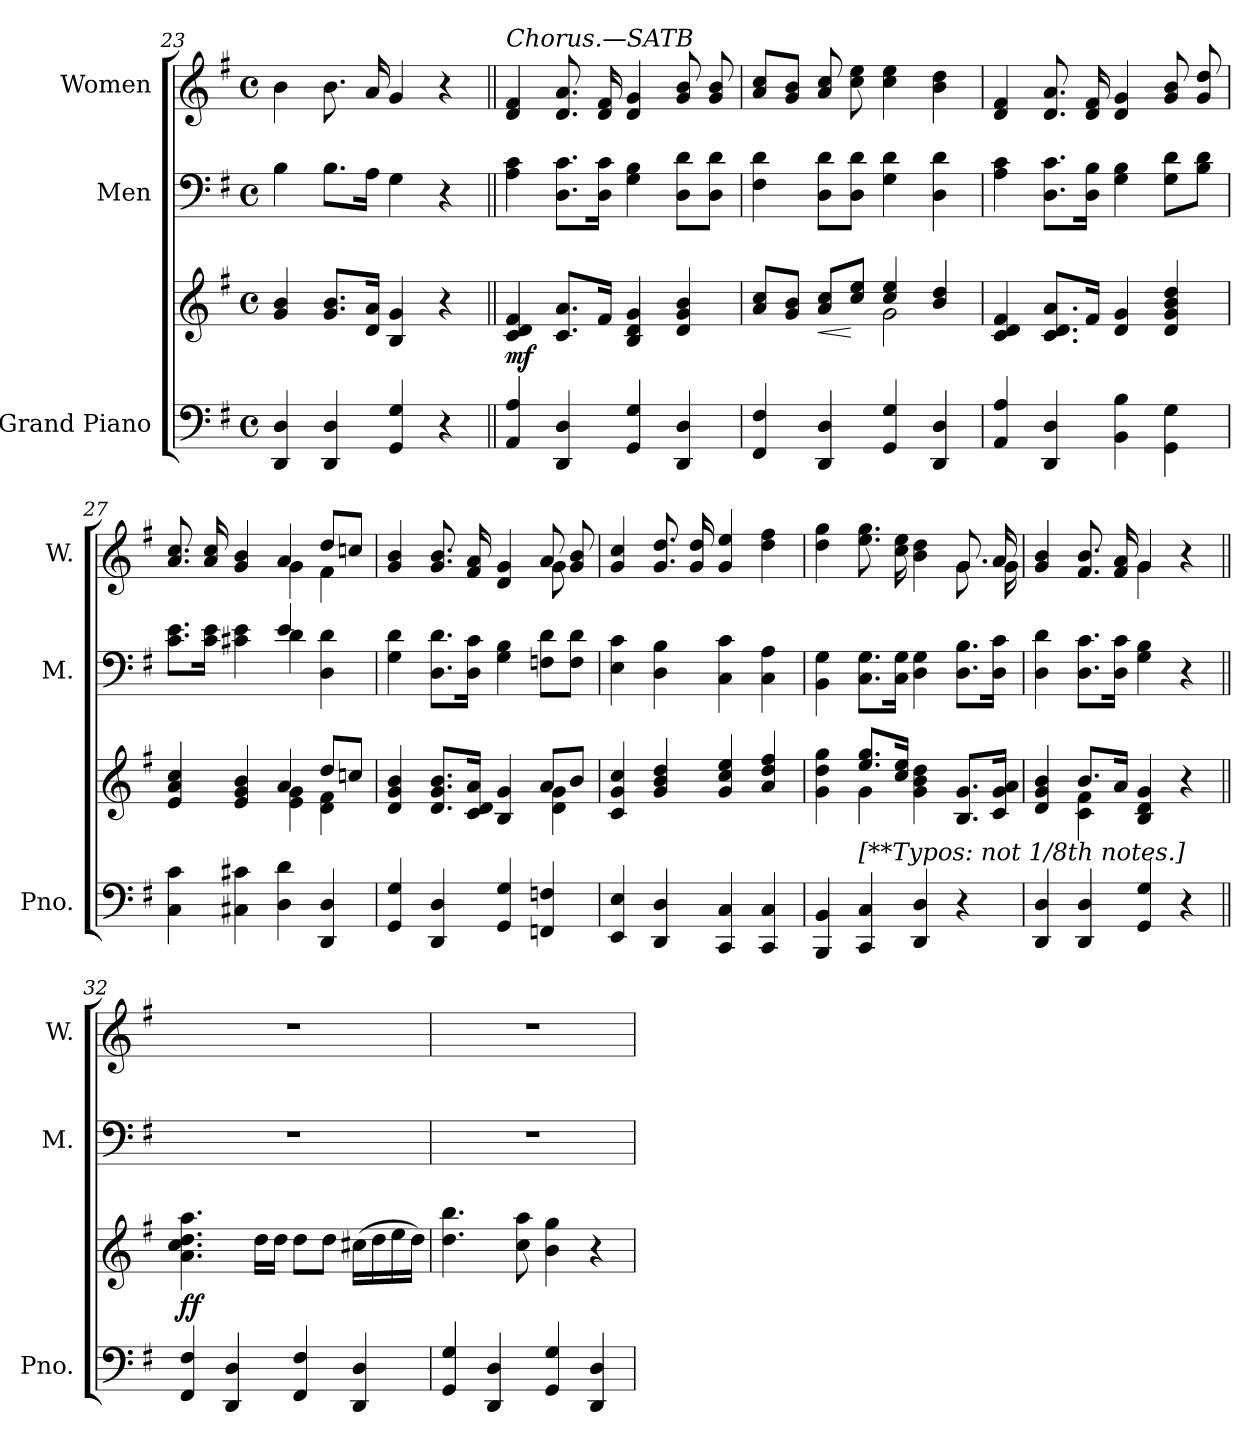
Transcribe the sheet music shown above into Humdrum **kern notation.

**kern	**kern	**dynam	**kern	**kern
*part3	*part3	*part3	*part2	*part1
*staff4	*staff3	*staff3/4	*staff2	*staff1
*I"Grand Piano	*	*	*I"Men	*I"Women
*I'Pno.	*	*	*I'M.	*I'W.
*clefF4	*clefG2	*	*clefF4	*clefG2
*k[f#]	*k[f#]	*	*k[f#]	*k[f#]
*M4/4	*M4/4	*	*M4/4	*M4/4
*met(c)	*met(c)	*	*met(c)	*met(c)
=23	=23	=23	=23	=23
4DD/ 4D/	4g/ 4b/	.	4B\	4b\
4DD/ 4D/	8.g/ 8.b/L	.	8.B\L	8.b\
.	16d/ 16a/Jk	.	16A\Jk	16a/
4GG/ 4G/	4B/ 4g/	.	4G\	4g/
4r	4r	.	4r	4r
=24||	=24||	=24||	=24||	=24||
!	!	!	!	!LO:TX:a:i:t=Chorus.—SATB
!	!	!LO:DY:b	!	!
4AA/ 4A/	4c/ 4d/ 4f#/	mf	4A\ 4c\	4d/ 4f#/
4DD/ 4D/	8.c/ 8.a/L	.	8.D\ 8.c\L	8.d/ 8.a/
.	16f#/Jk	.	16D\ 16c\Jk	16d/ 16f#/
4GG/ 4G/	4B/ 4d/ 4g/	.	4G\ 4B\	4d/ 4g/
4DD/ 4D/	4d/ 4g/ 4b/	.	8D\ 8d\L	8g/ 8b/
.	.	.	8D\ 8d\J	8g/ 8b/
!!LO:LB:g=z
=25	=25	=25	=25	=25
*	*^	*	*	*
4FF#/ 4F#/	8a/ 8cc/L	2ryy	.	4F#\ 4d\	8a/ 8cc/L
.	8g/ 8b/J	.	.	.	8g/ 8b/J
!	!	!	!LO:HP:b	!	!
4DD/ 4D/	8a/ 8cc/L	.	<	8D\ 8d\L	8a/ 8cc/
.	8cc/ 8ee/J	.	[	8D\ 8d\J	8cc\ 8ee\
4GG/ 4G/	4cc/ 4ee/	2g\	.	4G\ 4d\	4cc\ 4ee\
4DD/ 4D/	4b/ 4dd/	.	.	4D\ 4d\	4b\ 4dd\
*	*v	*v	*	*	*
=26	=26	=26	=26	=26
4AA/ 4A/	4c/ 4d/ 4f#/	.	4A\ 4c\	4d/ 4f#/
4DD/ 4D/	8.c/ 8.d/ 8.a/L	.	8.D\ 8.c\L	8.d/ 8.a/
.	16f#/Jk	.	16D\ 16B\Jk	16d/ 16f#/
4BB\ 4B\	4d/ 4g/	.	4G\ 4B\	4d/ 4g/
4GG\ 4G\	4d/ 4g/ 4b/ 4dd/	.	8G\ 8d\L	8g/ 8b/
.	.	.	8B\ 8d\J	8g/ 8dd/
=27	=27	=27	=27	=27
*	*^	*	*^	*^
4C\ 4c\	4e/ 4a/ 4cc/	2ryy	.	8.c\ 8.e\L	2ryy	8.a/ 8.cc/	2ryy
.	.	.	.	16c\ 16e\Jk	.	16a/ 16cc/	.
4C#X\ 4c#X\	4e/ 4g/ 4b/	.	.	4c#X\ 4e\	.	4g/ 4b/	.
4D\ 4d\	4a/	4e\ 4g\	.	4e/	4d\	4a/	4g\
4DD/ 4D/	8dd/L	4d\ 4f#\	.	4D\ 4d\	4ryy	8dd/L	4f#\
.	8ccn/J	.	.	.	.	8ccn/J	.
*	*	*	*	*v	*v	*	*
!!LO:PB:g=z	!!
=28	=28	=28	=28	=28	=28	=28
4GG/ 4G/	4d/ 4g/ 4b/	2.ryy	.	4G\ 4d\	4g/ 4b/	2.ryy
4DD/ 4D/	8.d/ 8.g/ 8.b/L	.	.	8.D\ 8.d\L	8.g/ 8.b/	.
.	16c/ 16d/ 16a/Jk	.	.	16D\ 16c\Jk	16f#/ 16a/	.
4GG/ 4G/	4B/ 4g/	.	.	4G\ 4B\	4d/ 4g/	.
4FFn/ 4Fn/	8a/L	4d\ 4g\	.	8Fn\ 8d\L	8a/	8g\
.	8b/J	.	.	8F\ 8d\J	8g/ 8b/	8ryy
*	*v	*v	*	*	*v	*v
=29	=29	=29	=29	=29
4EE/ 4E/	4c/ 4g/ 4cc/	.	4E\ 4c\	4g/ 4cc/
4DD/ 4D/	4g/ 4b/ 4dd/	.	4D\ 4B\	8.g/ 8.dd/
.	.	.	.	16g/ 16dd/
4CC/ 4C/	4g/ 4cc/ 4ee/	.	4C\ 4c\	4g/ 4ee/
4CC/ 4C/	4a/ 4dd/ 4ff#/	.	4C\ 4A\	4dd\ 4ff#\
=30	=30	=30	=30	=30
*	*^	*	*	*^
4BBB/ 4BB/	4g\ 4dd\ 4gg\	4ryy	.	4BB\ 4G\	4dd\ 4gg\	2.ryy
!	!LO:TX:b:t=[**Typos&colon; not 1/8th notes.]	!	!	!	!	!
4CC/ 4C/	8.ee/ 8.gg/L	4g\	.	8.C\ 8.G\L	8.ee\ 8.gg\	.
.	16cc/ 16ee/Jk	.	.	16C\ 16G\Jk	16cc\ 16ee\	.
4DD/ 4D/	4g\ 4b\ 4dd\	2ryy	.	4D\ 4G\	4b\ 4dd\	.
4r	8.B/ 8.g/L	.	.	8.D\ 8.B\L	8.g/	8.g\
.	16c/ 16g/ 16a/Jk	.	.	16D\ 16c\Jk	16a/	16g\
=31	=31	=31	=31	=31	=31	=31
4DD/ 4D/	4d/ 4g/ 4b/	4ryy	.	4D\ 4d\	4g/ 4b/	2ryy
4DD/ 4D/	8.b/L	4c\ 4f#\	.	8.D\ 8.c\L	8.f#/ 8.b/	.
.	16a/Jk	.	.	16D\ 16c\Jk	16f#/ 16a/	.
4GG/ 4G/	4B/ 4d/ 4g/	2ryy	.	4G\ 4B\	4g/	4g\
4r	4r	.	.	4r	4r	4ryy
*	*v	*v	*	*	*	*
!!LO:LB:g=z
=32||	=32||	=32||	=32||	=32||	=32||
!	!	!LO:DY:b	!	!	!
*	*	*	*	*v	*v
4FF#/ 4F#/	4.a\ 4.cc\ 4.dd\ 4.aa\	ff	1r	1r
4DD/ 4D/	.	.	.	.
.	16dd\LL	.	.	.
.	16dd\JJ	.	.	.
4FF#/ 4F#/	8dd\L	.	.	.
.	8dd\J	.	.	.
4DD/ 4D/	(>16cc#X\LL	.	.	.
.	16dd\	.	.	.
.	16ee\	.	.	.
.	16dd\JJ)	.	.	.
=33	=33	=33	=33	=33
4GG/ 4G/	4.dd\ 4.bb\	.	1r	1r
4DD/ 4D/	.	.	.	.
.	8cc\ 8aa\	.	.	.
4GG/ 4G/	4b\ 4gg\	.	.	.
4DD/ 4D/	4r	.	.	.
=	=	=	=	=
*-	*-	*-	*-	*-
